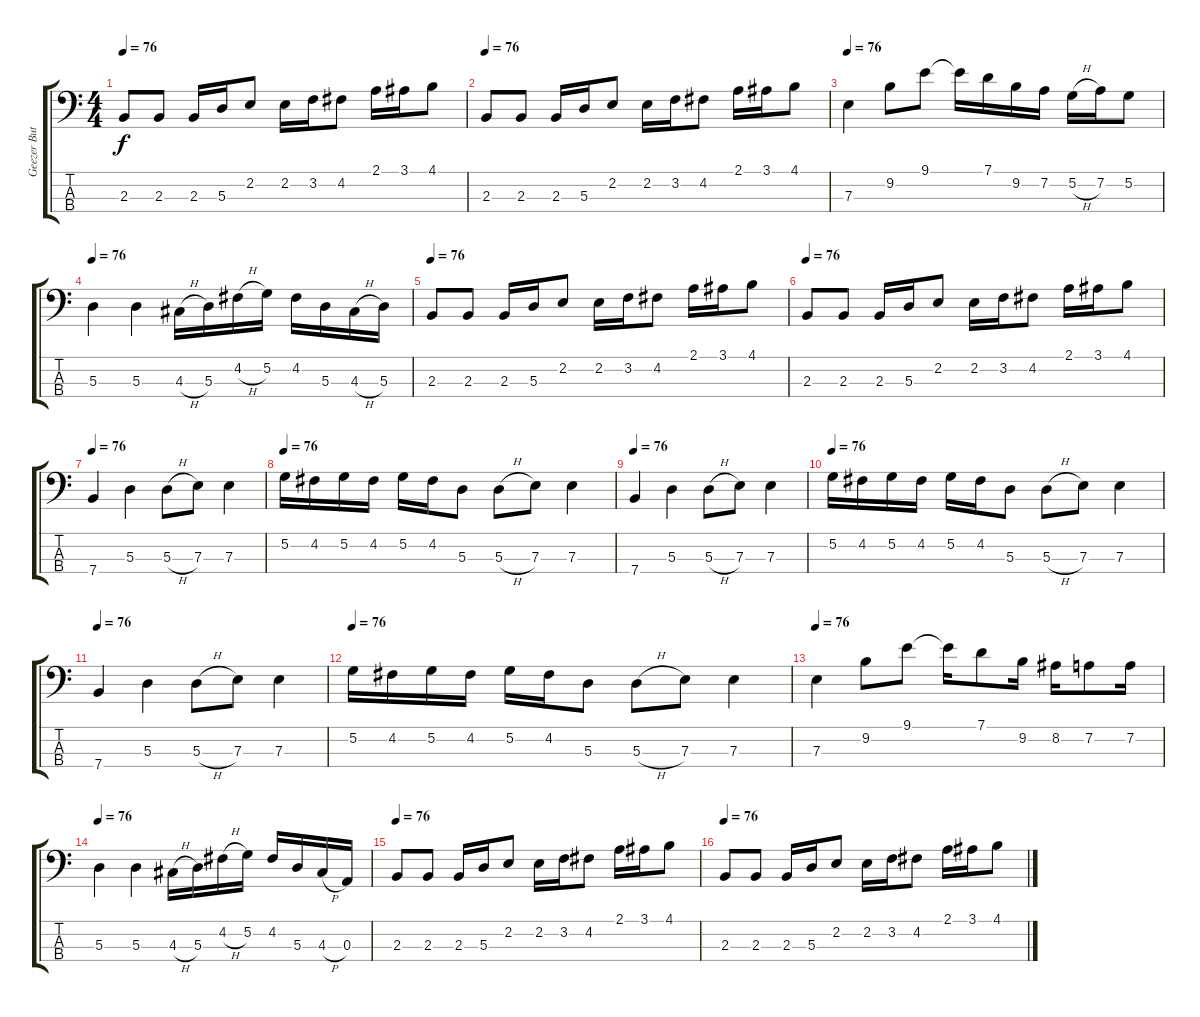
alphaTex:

\track ("Geezer Butler" "Geezer But") {instrument electricbassfinger}
\staff {score tabs}
\tuning (G2 D2 A1 E1) {hide}
\ts (4 4)
\tempo 76
\clef f4
\ks c
2.3.8{dy f} 2.3.8 2.3.16 5.3.16 2.2.8 2.2.16 3.2.16 4.2.8 2.1.16 3.1.16 4.1.8 |
\tempo 76
2.3.8 2.3.8 2.3.16 5.3.16 2.2.8 2.2.16 3.2.16 4.2.8 2.1.16 3.1.16 4.1.8 |
\tempo 76
7.3.4 9.2.8 9.1.8 9.1{t}.16 7.1.16 9.2.16 7.2.16 5.2{h}.16 7.2.16 5.2.8 |
\tempo 76
5.3.4 5.3.4 4.3{h}.16 5.3.16 4.2{h}.16 5.2.16 4.2.16 5.3.16 4.3{h}.16 5.3.16 |
\tempo 76
2.3.8 2.3.8 2.3.16 5.3.16 2.2.8 2.2.16 3.2.16 4.2.8 2.1.16 3.1.16 4.1.8 |
\tempo 76
2.3.8 2.3.8 2.3.16 5.3.16 2.2.8 2.2.16 3.2.16 4.2.8 2.1.16 3.1.16 4.1.8 |
\tempo 76
7.4.4 5.3.4 5.3{h}.8 7.3.8 7.3.4 |
\tempo 76
5.2.16 4.2.16 5.2.16 4.2.16 5.2.16 4.2.16 5.3.8 5.3{h}.8 7.3.8 7.3.4 |
\tempo 76
7.4.4 5.3.4 5.3{h}.8 7.3.8 7.3.4 |
\tempo 76
5.2.16 4.2.16 5.2.16 4.2.16 5.2.16 4.2.16 5.3.8 5.3{h}.8 7.3.8 7.3.4 |
\tempo 76
7.4.4 5.3.4 5.3{h}.8 7.3.8 7.3.4 |
\tempo 76
5.2.16 4.2.16 5.2.16 4.2.16 5.2.16 4.2.16 5.3.8 5.3{h}.8 7.3.8 7.3.4 |
\tempo 76
7.3.4 9.2.8 9.1.8 9.1{t}.16 7.1.8 9.2.16 8.2.16 7.2.8 7.2.16 |
\tempo 76
5.3.4 5.3.4 4.3{h}.16 5.3.16 4.2{h}.16 5.2.16 4.2.16 5.3.16 4.3{h}.16 0.3.16 |
\tempo 76
2.3.8 2.3.8 2.3.16 5.3.16 2.2.8 2.2.16 3.2.16 4.2.8 2.1.16 3.1.16 4.1.8 |
\tempo 76
2.3.8 2.3.8 2.3.16 5.3.16 2.2.8 2.2.16 3.2.16 4.2.8 2.1.16 3.1.16 4.1.8
